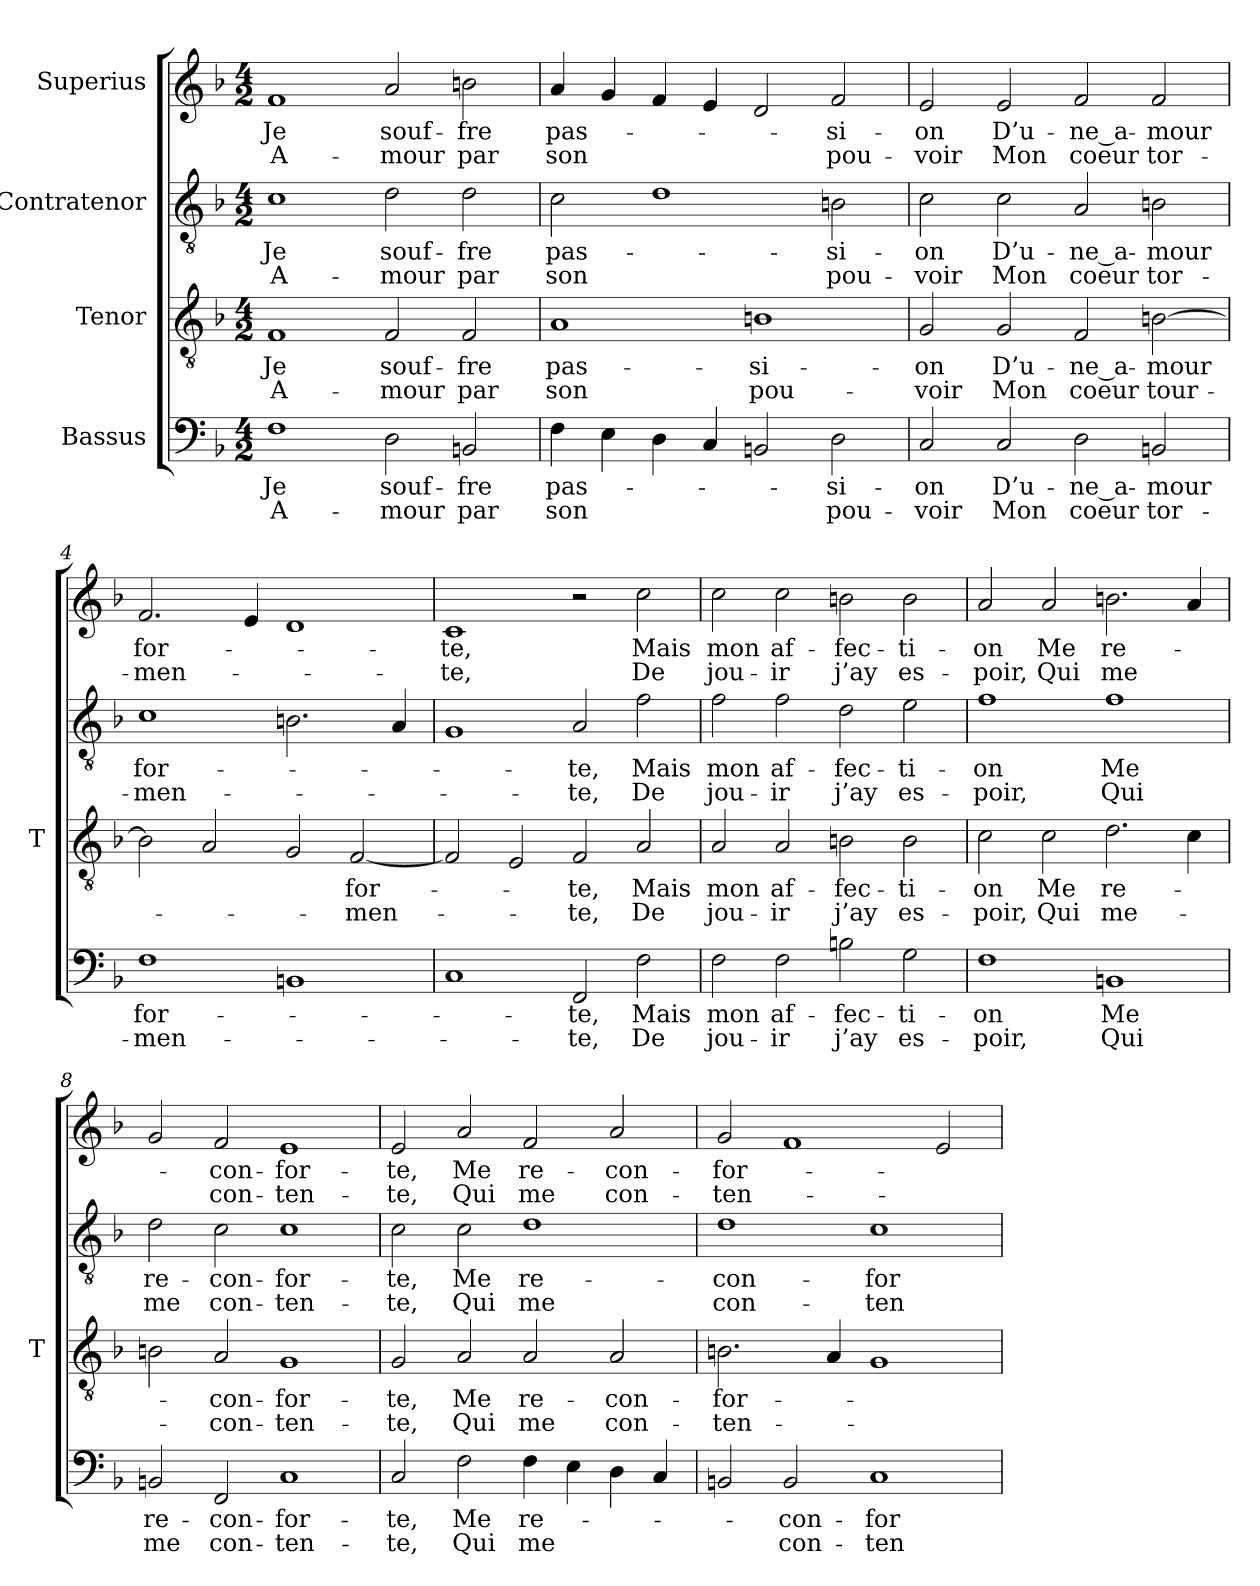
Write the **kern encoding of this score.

**kern	**text	**text	**kern	**text	**text	**kern	**text	**text	**kern	**text	**text
*part4	*part4	*part4	*part3	*part3	*part3	*part2	*part2	*part2	*part1	*part1	*part1
*staff4	*staff4	*staff4	*staff3	*staff3	*staff3	*staff2	*staff2	*staff2	*staff1	*staff1	*staff1
*I"Bassus	*	*	*I"Tenor	*	*	*I"Contratenor	*	*	*I"Superius	*	*
*	*	*	*I'T	*	*	*	*	*	*	*	*
*clefF4	*	*	*clefGv2	*	*	*clefGv2	*	*	*clefG2	*	*
*k[b-]	*	*	*k[b-]	*	*	*k[b-]	*	*	*k[b-]	*	*
*M4/2	*	*	*M4/2	*	*	*M4/2	*	*	*M4/2	*	*
=1	=1	=1	=1	=1	=1	=1	=1	=1	=1	=1	=1
1F	-Je	A-	1F	-Je	A-	1c	-Je	A-	1f	-Je	A-
2D	souf-	-mour	2F	souf-	-mour	2d	souf-	-mour	2a	souf-	-mour
2BBn	-fre	-par	2F	-fre	-par	2d	-fre	-par	2bn	-fre	-par
=2	=2	=2	=2	=2	=2	=2	=2	=2	=2	=2	=2
4F	pas-	-son	1A	pas-	-son	2c	pas-	-son	4a	pas-	-son
4E	.	.	.	.	.	.	.	.	4g	.	.
4D	.	.	.	.	.	1d	.	.	4f	.	.
4C	.	.	.	.	.	.	.	.	4e	.	.
2BBn	.	.	1Bn	si-	pou-	.	.	.	2d	.	.
2D	si-	pou-	.	.	.	2Bn	si-	pou-	2f	si-	pou-
=3	=3	=3	=3	=3	=3	=3	=3	=3	=3	=3	=3
2C	-on	-voir	2G	-on	-voir	2c	-on	-voir	2e	-on	-voir
2C	D’u-	-Mon	2G	D’u-	-Mon	2c	D’u-	-Mon	2e	D’u-	-Mon
2D	ne_a-	-coeur	2F	ne_a-	-coeur	2A	ne_a-	-coeur	2f	ne_a-	-coeur
2BBn	-mour	tor-	[2Bn	-mour	tour-	2Bn	-mour	tor-	2f	-mour	tor-
=4	=4	=4	=4	=4	=4	=4	=4	=4	=4	=4	=4
1F	for-	men-	2B]	.	.	1c	for-	men-	2.f	for-	men-
.	.	.	2A	.	.	.	.	.	.	.	.
.	.	.	.	.	.	.	.	.	4e	.	.
1BBn	.	.	2G	.	.	2.Bn	.	.	1d	.	.
.	.	.	[2F	for-	men-	.	.	.	.	.	.
.	.	.	.	.	.	4A	.	.	.	.	.
=5	=5	=5	=5	=5	=5	=5	=5	=5	=5	=5	=5
1C	.	.	2F]	.	.	1G	.	.	1c	-te,	-te,
.	.	.	2E	.	.	.	.	.	.	.	.
2FF	-te,	-te,	2F	-te,	-te,	2A	-te,	-te,	2r	.	.
2F	-Mais	-De	2A	-Mais	-De	2f	-Mais	-De	2cc	-Mais	-De
=6	=6	=6	=6	=6	=6	=6	=6	=6	=6	=6	=6
2F	-mon	jou-	2A	-mon	jou-	2f	-mon	jou-	2cc	-mon	jou-
2F	af-	-ir	2A	af-	-ir	2f	af-	-ir	2cc	af-	-ir
2Bn	fec-	-j’ay	2Bn	fec-	-j’ay	2d	fec-	-j’ay	2bn	fec-	-j’ay
2G	ti-	es-	2B	ti-	es-	2e	ti-	es-	2b	ti-	es-
=7	=7	=7	=7	=7	=7	=7	=7	=7	=7	=7	=7
1F	-on	-poir,	2c	-on	-poir,	1f	-on	-poir,	2a	-on	-poir,
.	.	.	2c	-Me	-Qui	.	.	.	2a	-Me	-Qui
1BBn	-Me	-Qui	2.d	re-	me-	1f	-Me	-Qui	2.bn	re-	-me
.	.	.	4c	.	.	.	.	.	4a	.	.
=8	=8	=8	=8	=8	=8	=8	=8	=8	=8	=8	=8
2BBn	re-	-me	2Bn	.	.	2d	re-	-me	2g	.	.
2FF	con-	con-	2A	con-	con-	2c	con-	con-	2f	con-	con-
1C	for-	ten-	1G	for-	ten-	1c	for-	ten-	1e	for-	ten-
=9	=9	=9	=9	=9	=9	=9	=9	=9	=9	=9	=9
2C	-te,	-te,	2G	-te,	-te,	2c	-te,	-te,	2e	-te,	-te,
2F	-Me	-Qui	2A	-Me	-Qui	2c	-Me	-Qui	2a	-Me	-Qui
4F	re-	-me	2A	re-	-me	1d	re-	-me	2f	re-	-me
4E	.	.	.	.	.	.	.	.	.	.	.
4D	.	.	2A	con-	con-	.	.	.	2a	con-	con-
4C	.	.	.	.	.	.	.	.	.	.	.
=10	=10	=10	=10	=10	=10	=10	=10	=10	=10	=10	=10
2BBn	.	.	2.Bn	for-	ten-	1d	con-	con-	2g	for-	ten-
2BB	con-	con-	.	.	.	.	.	.	1f	.	.
.	.	.	4A	.	.	.	.	.	.	.	.
1C	for-	ten-	1G	.	.	1c	for-	ten-	.	.	.
.	.	.	.	.	.	.	.	.	2e	.	.
=	=	=	=	=	=	=	=	=	=	=	=
*-	*-	*-	*-	*-	*-	*-	*-	*-	*-	*-	*-
